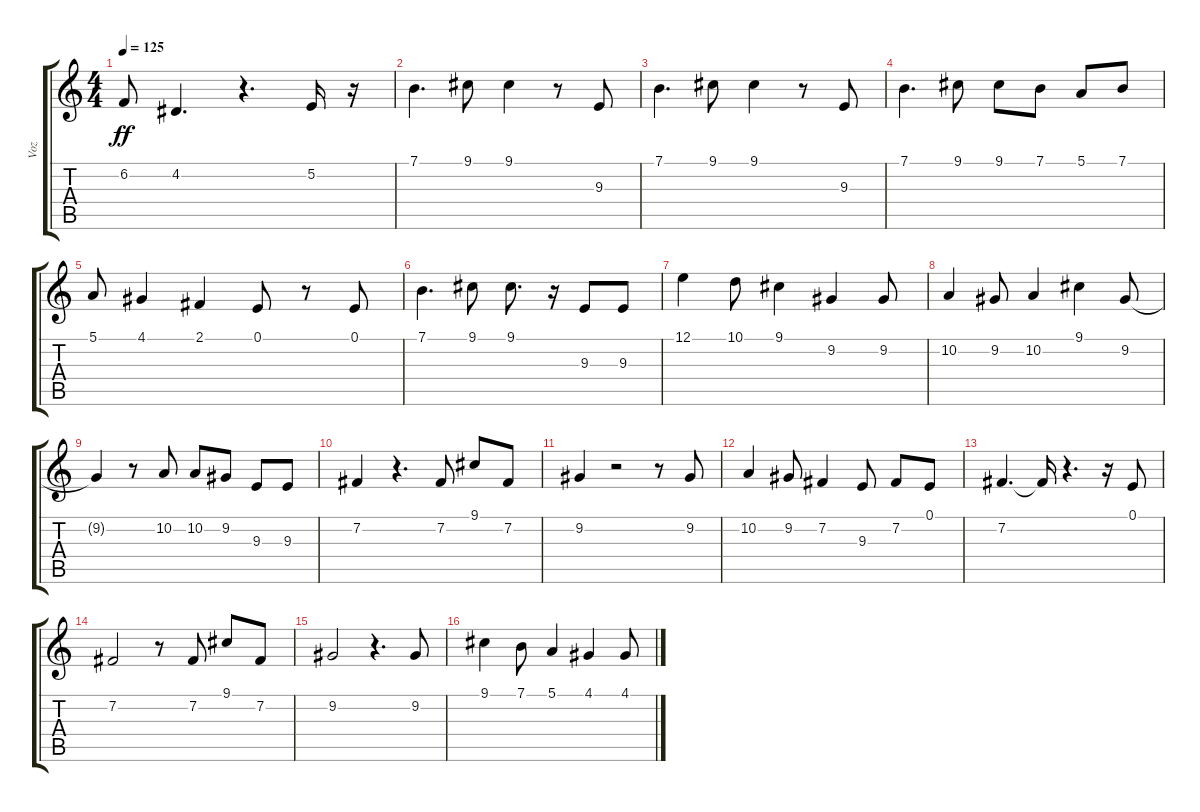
\track ("Voz" "Voz") {instrument flute}
\staff {score tabs}
\tuning (E4 B3 G3 D3 A2 E2) {hide}
\ts (4 4)
\tempo 125
\clef g2
\ks c
6.2{t}.8{dy ff} 4.2.4{d} r.4{d} 5.2.16 r.16 |
7.1.4{d} 9.1.8 9.1.4 r.8 9.3.8 |
7.1.4{d} 9.1.8 9.1.4 r.8 9.3.8 |
7.1.4{d} 9.1.8 9.1.8 7.1.8 5.1.8 7.1.8 |
5.1.8 4.1.4 2.1.4 0.1.8 r.8 0.1.8 |
7.1.4{d} 9.1.8 9.1.8{d} r.16 9.3.8 9.3.8 |
12.1.4 10.1.8 9.1.4 9.2.4 9.2.8 |
10.2.4 9.2.8 10.2.4 9.1.4 9.2.8 |
9.2{t}.4 r.8 10.2.8 10.2.8 9.2.8 9.3.8 9.3.8 |
7.2.4 r.4{d} 7.2.8 9.1.8 7.2.8 |
9.2.4 r.2 r.8 9.2.8 |
10.2.4 9.2.8 7.2.4 9.3.8 7.2.8 0.1.8 |
7.2.4{d} 7.2{t}.16 r.4{d} r.16 0.1.8 |
7.2.2 r.8 7.2.8 9.1.8 7.2.8 |
9.2.2 r.4{d} 9.2.8 |
9.1.4 7.1.8 5.1.4 4.1.4 4.1.8
